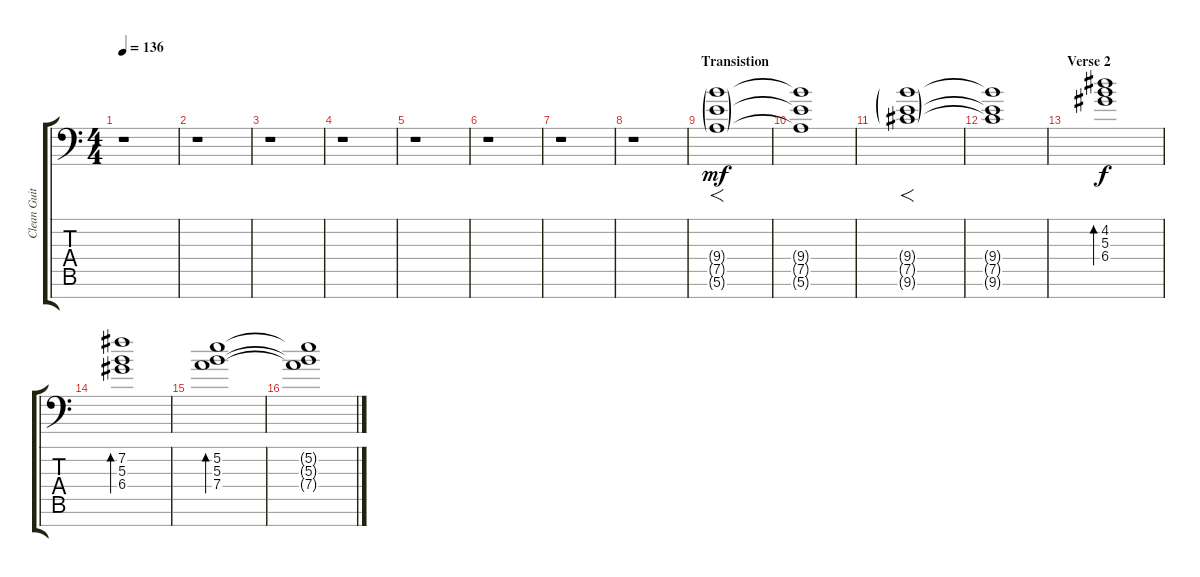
\track ("Clean Guitar 1" "Clean Guit") {instrument electricguitarjazz}
\staff {score tabs}
\tuning (E4 B3 Gb3 D3 A2 E2 A1) {hide}
\ts (4 4)
\tempo 136
\clef f4
\ks c
r.1{dy f} |
r.1 |
r.1 |
r.1 |
r.1 |
r.1 |
r.1 |
r.1 |
\section ("" "Transistion")
(9.4{g} 7.5{g} 5.6{g}).1{f dy mf} |
(9.4{t} 7.5{t} 5.6{t}).1 |
(9.4{g} 7.5{g} 9.6{g}).1{f} |
(9.4{t} 7.5{t} 9.6{t}).1 |
\section ("" "Verse 2")
(4.2 5.3 6.4).1{bd 480 dy f} |
(7.2 5.3 6.4).1{bd 480} |
(5.2 5.3 7.4).1{bd 480} |
(5.2{t} 5.3{t} 7.4{t}).1
